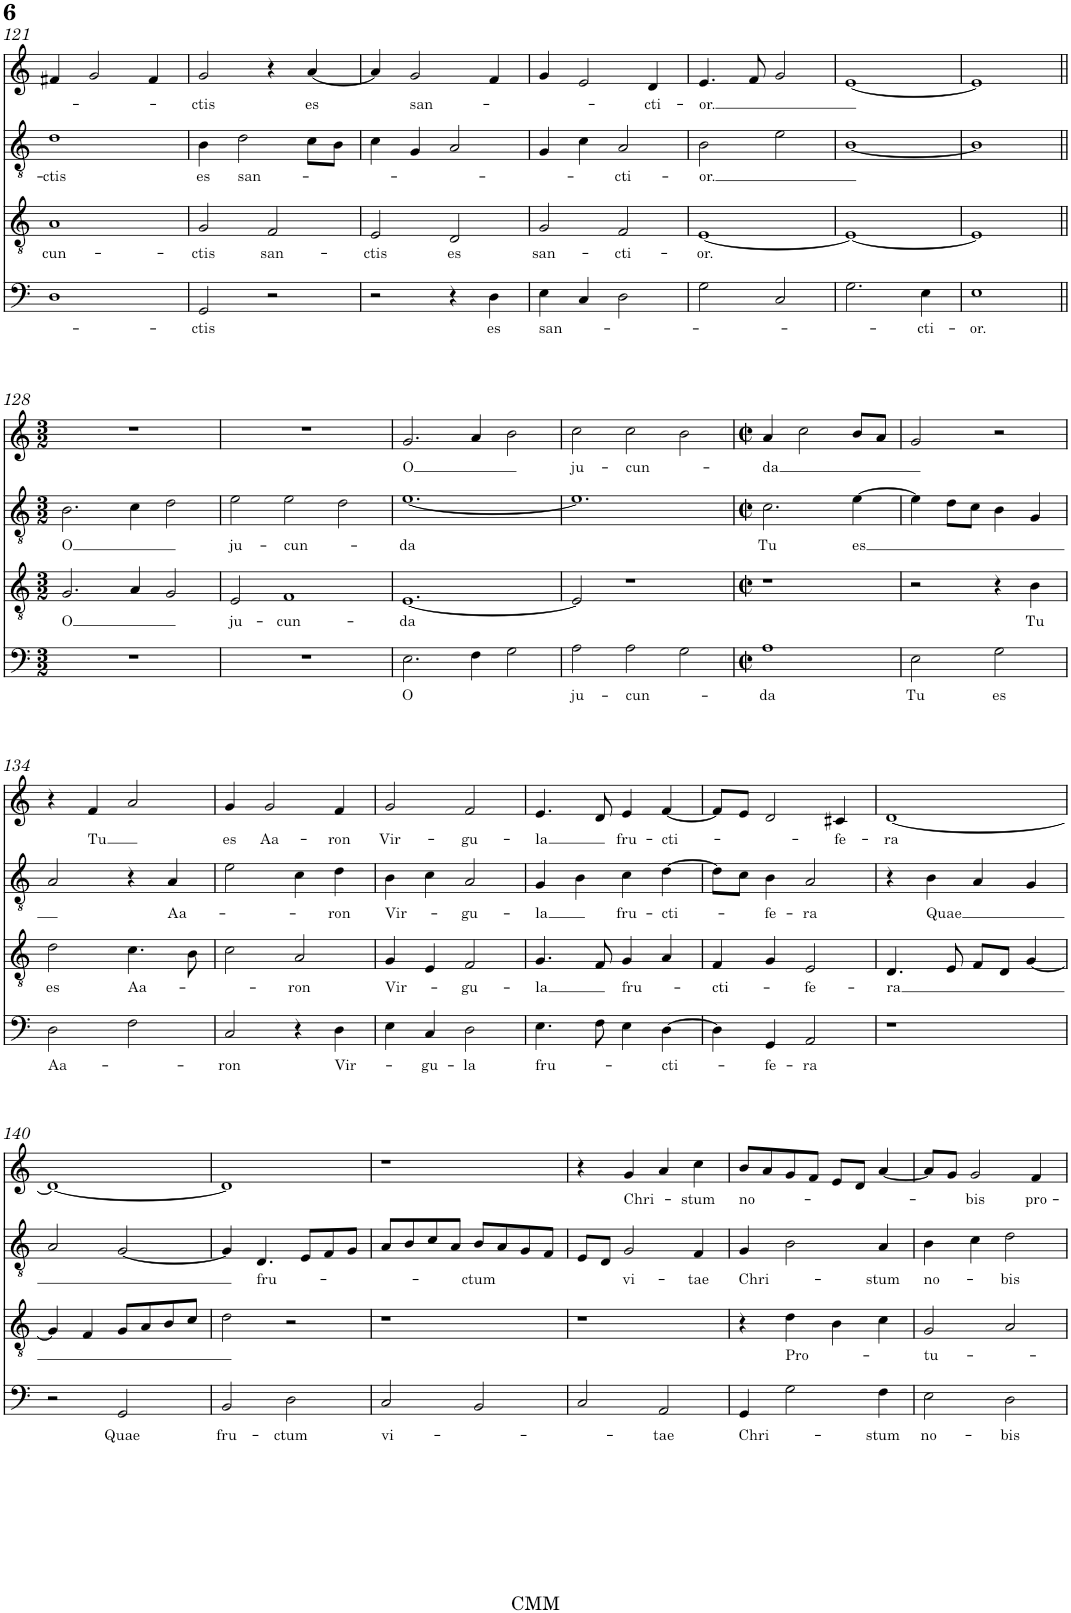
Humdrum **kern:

**kern	**text	**kern	**text	**kern	**text	**kern	**text
*part4	*part4	*part3	*part3	*part2	*part2	*part1	*part1
*staff4	*staff4	*staff3	*staff3	*staff2	*staff2	*staff1	*staff1
*I"Piano	*	*I"Piano	*	*I"Piano	*	*I"Piano	*
*I'Pno	*	*I'Pno	*	*I'Pno	*	*I'Pno	*
!!LO:PB:g=z
*clefF4	*	*clefGv2	*	*clefGv2	*	*clefG2	*
*k[]	*	*k[]	*	*k[]	*	*k[]	*
*M2/2	*	*M2/2	*	*M2/2	*	*M2/2	*
*met(c|)	*	*met(c|)	*	*met(c|)	*	*met(c|)	*
=121	=121	=121	=121	=121	=121	=121	=121
!	!	!	!LO:LY:b	!	!LO:LY:b	!	!
1D	.	1A	cun-	1d	-ctis	4f#X/	.
.	.	.	.	.	.	2g/	.
.	.	.	.	.	.	4f#/	.
=122	=122	=122	=122	=122	=122	=122	=122
!	!LO:LY:b	!	!LO:LY:b	!	!LO:LY:b	!	!LO:LY:b
2GG/	-ctis	2G/	-ctis	4B\	es	2g/	-ctis
!	!	!	!	!	!LO:LY:b	!	!
.	.	.	.	2d\	san-	.	.
!	!	!	!LO:LY:b	!	!	!	!
2r	.	2F/	san-	.	.	4r	.
!	!	!	!	!	!	!	!LO:LY:b
.	.	.	.	8c\L	.	[4a/	es
.	.	.	.	8B\J	.	.	.
=123	=123	=123	=123	=123	=123	=123	=123
!	!	!	!LO:LY:b	!	!	!	!
2r	.	2E/	-ctis	4c\	.	4a/]	.
!	!	!	!	!	!	!	!LO:LY:b
.	.	.	.	4G/	.	2g/	san-
!	!	!	!LO:LY:b	!	!	!	!
4r	.	2D/	es	2A/	.	.	.
!	!LO:LY:b	!	!	!	!	!	!
4D\	es	.	.	.	.	4f/	.
=124	=124	=124	=124	=124	=124	=124	=124
!	!LO:LY:b	!	!LO:LY:b	!	!	!	!
4E\	san-	2G/	san-	4G/	.	4g/	.
4C/	.	.	.	4c\	.	2e/	.
!	!	!	!LO:LY:b	!	!LO:LY:b	!	!
2D\	.	2F/	-cti-	2A/	-cti-	.	.
!	!	!	!	!	!	!	!LO:LY:b
.	.	.	.	.	.	4d/	-cti-
=125	=125	=125	=125	=125	=125	=125	=125
!	!	!	!LO:LY:b	!	!LO:LY:b	!	!LO:LY:b
2G\	.	[1E	-or.	2B\	-or.	4.e/	-or.
.	.	.	.	.	.	8f/	.
2C/	.	.	.	2e\	.	2g/	.
=126	=126	=126	=126	=126	=126	=126	=126
2.G\	.	1E_	.	[1B	.	[1e	.
!	!LO:LY:b	!	!	!	!	!	!
4E\	-cti-	.	.	.	.	.	.
=127	=127	=127	=127	=127	=127	=127	=127
!	!LO:LY:b	!	!	!	!	!	!
1E	-or.	1E]	.	1B]	.	1e]	.
!!LO:LB:g=z
=128||	=128||	=128||	=128||	=128||	=128||	=128||	=128||
*M3/2	*	*M3/2	*	*M3/2	*	*M3/2	*
!	!	!	!LO:LY:b	!	!LO:LY:b	!	!
1.r	.	2.G/	O	2.B\	O	1.r	.
.	.	4A/	.	4c\	.	.	.
.	.	2G/	.	2d\	.	.	.
=129	=129	=129	=129	=129	=129	=129	=129
!	!	!	!LO:LY:b	!	!LO:LY:b	!	!
1.r	.	2E/	ju-	2e\	ju-	1.r	.
!	!	!	!LO:LY:b	!	!LO:LY:b	!	!
.	.	1F	-cun-	2e\	-cun-	.	.
.	.	.	.	2d\	.	.	.
=130	=130	=130	=130	=130	=130	=130	=130
!	!LO:LY:b	!	!LO:LY:b	!	!LO:LY:b	!	!LO:LY:b
2.E\	O	[1.E	-da	[1.e	-da	2.g/	O
4F\	.	.	.	.	.	4a/	.
2G\	.	.	.	.	.	2b\	.
=131	=131	=131	=131	=131	=131	=131	=131
!	!LO:LY:b	!	!	!	!	!	!LO:LY:b
2A\	ju-	2E/]	.	1.e]	.	2cc\	ju-
!	!LO:LY:b	!	!	!	!	!	!LO:LY:b
2A\	-cun-	1r	.	.	.	2cc\	-cun-
2G\	.	.	.	.	.	2b\	.
=132	=132	=132	=132	=132	=132	=132	=132
*M2/2	*	*M2/2	*	*M2/2	*	*M2/2	*
*met(c|)	*	*met(c|)	*	*met(c|)	*	*met(c|)	*
!	!LO:LY:b	!	!	!	!LO:LY:b	!	!LO:LY:b
1A	-da	1r	.	2.c\	Tu	4a/	-da
.	.	.	.	.	.	2cc\	.
!	!	!	!	!	!LO:LY:b	!	!
.	.	.	.	[4e\	es	8b/L	.
.	.	.	.	.	.	8a/J	.
=133	=133	=133	=133	=133	=133	=133	=133
!	!LO:LY:b	!	!	!	!	!	!
2E\	Tu	2r	.	4e\]	.	2g/	.
.	.	.	.	8d\L	.	.	.
.	.	.	.	8c\J	.	.	.
!	!LO:LY:b	!	!	!	!	!	!
2G\	es	4r	.	4B\	.	2r	.
!	!	!	!LO:LY:b	!	!	!	!
.	.	4B\	Tu	4G/	.	.	.
!!LO:LB:g=z
=134	=134	=134	=134	=134	=134	=134	=134
!	!LO:LY:b	!	!LO:LY:b	!	!	!	!
2D\	Aa-	2d\	es	2A/	.	4r	.
!	!	!	!	!	!	!	!LO:LY:b
.	.	.	.	.	.	4f/	Tu
!	!	!	!LO:LY:b	!	!	!	!
2F\	.	4.c\	Aa-	4r	.	2a/	.
!	!	!	!	!	!LO:LY:b	!	!
.	.	.	.	4A/	-Aa-	.	.
.	.	8B\	.	.	.	.	.
=135	=135	=135	=135	=135	=135	=135	=135
!	!LO:LY:b	!	!	!	!	!	!LO:LY:b
2C/	-ron	2c\	.	2e\	.	4g/	es
!	!	!	!	!	!	!	!LO:LY:b
.	.	.	.	.	.	2g/	Aa-
!	!	!	!LO:LY:b	!	!	!	!
4r	.	2A/	-ron	4c\	.	.	.
!	!LO:LY:b	!	!	!	!LO:LY:b	!	!LO:LY:b
4D\	Vir-	.	.	4d\	-ron	4f/	-ron
=136	=136	=136	=136	=136	=136	=136	=136
!	!	!	!LO:LY:b	!	!LO:LY:b	!	!LO:LY:b
4E\	.	4G/	Vir-	4B\	Vir-	2g/	Vir-
!	!LO:LY:b	!	!	!	!	!	!
4C/	-gu-	4E/	.	4c\	.	.	.
!	!LO:LY:b	!	!LO:LY:b	!	!LO:LY:b	!	!LO:LY:b
2D\	-la	2F/	-gu-	2A/	-gu-	2f/	-gu-
=137	=137	=137	=137	=137	=137	=137	=137
!	!LO:LY:b	!	!LO:LY:b	!	!LO:LY:b	!	!LO:LY:b
4.E\	fru-	4.G/	-la	4G/	-la	4.e/	-la
.	.	.	.	4B\	.	.	.
8F\	.	8F/	.	.	.	8d/	.
!	!	!	!LO:LY:b	!	!LO:LY:b	!	!LO:LY:b
4E\	.	4G/	fru-	4c\	fru-	4e/	fru-
!	!LO:LY:b	!	!	!	!LO:LY:b	!	!LO:LY:b
[4D\	-cti-	4A/	.	[4d\	-cti-	[4f/	-cti-
=138	=138	=138	=138	=138	=138	=138	=138
!	!	!	!LO:LY:b	!	!	!	!
4D\]	.	4F/	-cti-	8d\L]	.	8f/L]	.
.	.	.	.	8c\J	.	8e/J	.
!	!LO:LY:b	!	!	!	!LO:LY:b	!	!
4GG/	-fe-	4G/	.	4B\	-fe-	2d/	.
!	!LO:LY:b	!	!LO:LY:b	!	!LO:LY:b	!	!
2AA/	-ra	2E/	-fe-	2A/	-ra	.	.
!	!	!	!	!	!	!	!LO:LY:b
.	.	.	.	.	.	4c#X/	-fe-
=139	=139	=139	=139	=139	=139	=139	=139
!	!	!	!LO:LY:b	!	!	!	!LO:LY:b
1r	.	4.D/	-ra	4r	.	[1d	-ra
!	!	!	!	!	!LO:LY:b	!	!
.	.	.	.	4B\	-Quae	.	.
.	.	8E/	.	.	.	.	.
.	.	8F/L	.	4A/	.	.	.
.	.	8D/J	.	.	.	.	.
.	.	[4G/	.	4G/	.	.	.
!!LO:LB:g=z
=140	=140	=140	=140	=140	=140	=140	=140
2r	.	4G/]	.	2A/	.	1d_	.
.	.	4F/	.	.	.	.	.
!	!LO:LY:b	!	!	!	!	!	!
2GG/	Quae	8G/L	.	[2G/	.	.	.
.	.	8A/	.	.	.	.	.
.	.	8B/	.	.	.	.	.
.	.	8c/J	.	.	.	.	.
=141	=141	=141	=141	=141	=141	=141	=141
!	!LO:LY:b	!	!	!	!	!	!
2BB/	fru-	2d\	.	4G/]	.	1d]	.
!	!	!	!	!	!LO:LY:b	!	!
.	.	.	.	4.D/	fru-	.	.
!	!LO:LY:b	!	!	!	!	!	!
2D\	-ctum	2r	.	.	.	.	.
.	.	.	.	8E/L	.	.	.
.	.	.	.	8F/	.	.	.
.	.	.	.	8G/J	.	.	.
=142	=142	=142	=142	=142	=142	=142	=142
!	!LO:LY:b	!	!	!	!	!	!
2C/	vi-	1r	.	8A/L	.	1r	.
.	.	.	.	8B/	.	.	.
.	.	.	.	8c/	.	.	.
.	.	.	.	8A/J	.	.	.
!	!	!	!	!	!LO:LY:b	!	!
2BB/	.	.	.	8B/L	-ctum	.	.
.	.	.	.	8A/	.	.	.
.	.	.	.	8G/	.	.	.
.	.	.	.	8F/J	.	.	.
=143	=143	=143	=143	=143	=143	=143	=143
2C/	.	1r	.	8E/L	.	4r	.
.	.	.	.	8D/J	.	.	.
!	!	!	!	!	!LO:LY:b	!	!LO:LY:b
.	.	.	.	2G/	vi-	4g/	Chri-
!	!LO:LY:b	!	!	!	!	!	!
2AA/	-tae	.	.	.	.	4a/	.
!	!	!	!	!	!LO:LY:b	!	!LO:LY:b
.	.	.	.	4F/	-tae	4cc\	-stum
=144	=144	=144	=144	=144	=144	=144	=144
!	!LO:LY:b	!	!	!	!LO:LY:b	!	!LO:LY:b
4GG/	Chri-	4r	.	4G/	Chri-	8b/L	no-
.	.	.	.	.	.	8a/	.
!	!	!	!LO:LY:b	!	!	!	!
2G\	.	4d\	Pro-	2B\	.	8g/	.
.	.	.	.	.	.	8f/J	.
.	.	4B\	.	.	.	8e/L	.
.	.	.	.	.	.	8d/J	.
!	!LO:LY:b	!	!	!	!LO:LY:b	!	!
4F\	-stum	4c\	.	4A/	-stum	[4a/	.
=145	=145	=145	=145	=145	=145	=145	=145
!	!LO:LY:b	!	!LO:LY:b	!	!LO:LY:b	!	!
2E\	no-	2G/	-tu-	4B\	no-	8a/L]	.
.	.	.	.	.	.	8g/J	.
!	!	!	!	!	!	!	!LO:LY:b
.	.	.	.	4c\	.	2g/	-bis
!	!LO:LY:b	!	!	!	!LO:LY:b	!	!
2D\	-bis	2A/	.	2d\	-bis	.	.
!	!	!	!	!	!	!	!LO:LY:b
.	.	.	.	.	.	4f/	pro-
=	=	=	=	=	=	=	=
*-	*-	*-	*-	*-	*-	*-	*-
